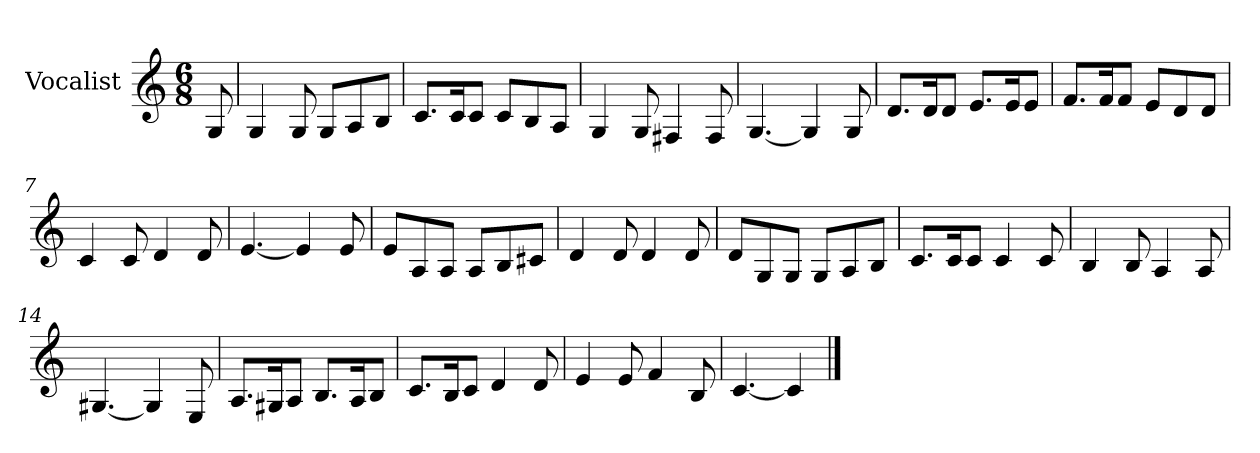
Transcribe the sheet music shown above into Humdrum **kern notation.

**kern
*part1
*staff1
*I"Vocalist
*k[]
*C:
*M6/8
=
8G
=1
4G
8G
8GL
8A
8BJ
=2
8.cL
16cK
8cJ
8cL
8B
8AJ
=3
4G
8G
4F#X
8F#
=4
[4.G
4G]
8G
=5
8.dL
16dK
8dJ
8.eL
16eK
8eJ
=6
8.fL
16fK
8fJ
8eL
8d
8dJ
=7
4c
8c
4d
8d
=8
[4.e
4e]
8e
=9
8eL
8A
8AJ
8AL
8B
8c#XJ
=10
4d
8d
4d
8d
=11
8dL
8G
8GJ
8GL
8A
8BJ
=12
8.cL
16cK
8cJ
4c
8c
=13
4B
8B
4A
8A
=14
[4.G#X
4G#]
8E
=15
8.AL
16G#XK
8AJ
8.BL
16AK
8BJ
=16
8.cL
16BK
8cJ
4d
8d
=17
4e
8e
4f
8B
=18
[4.c
4c]
==
*-
